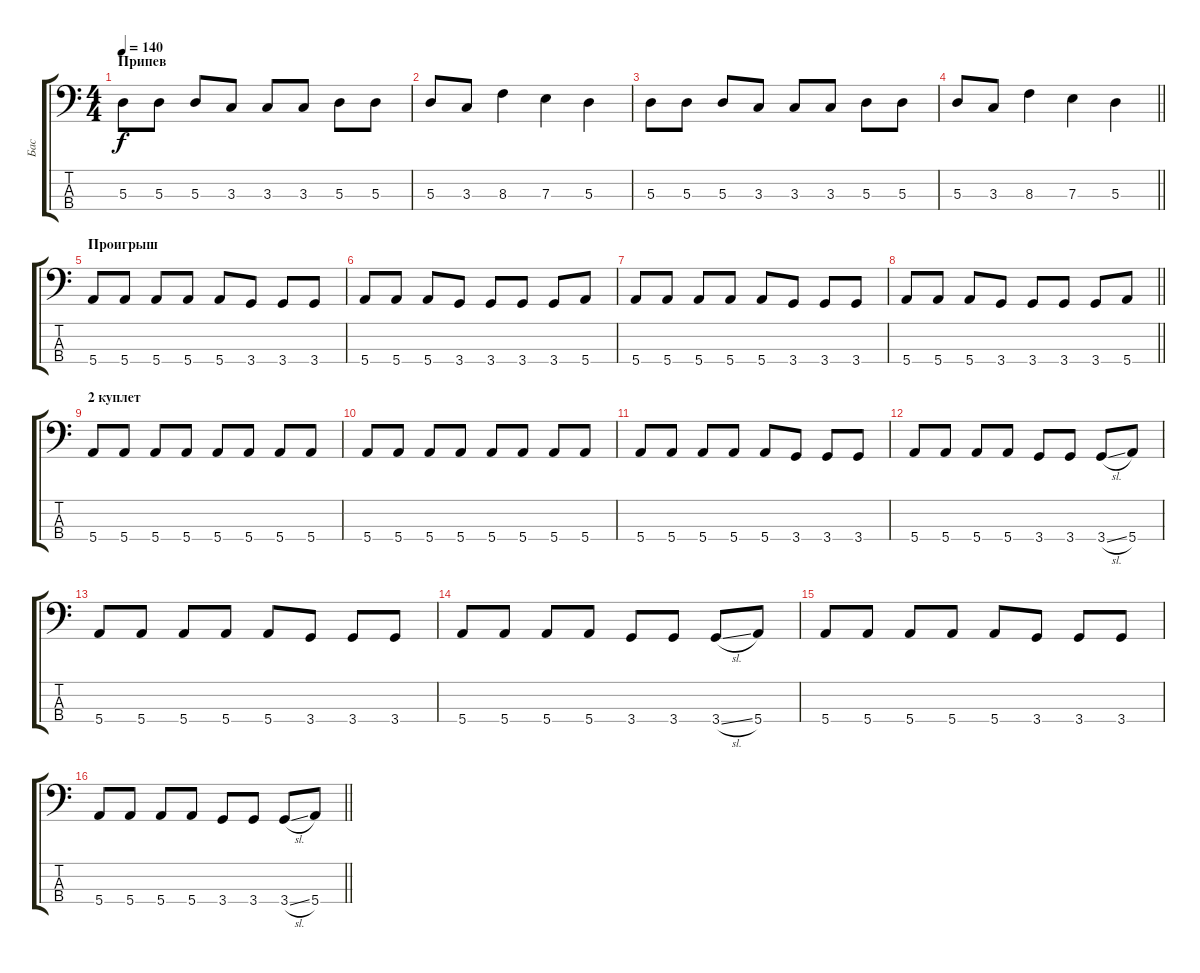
\track ("Бас" "Бас") {instrument electricbassfinger}
\staff {score tabs}
\tuning (G2 D2 A1 E1) {hide}
\ts (4 4)
\section ("" "Припев")
\tempo 140
\clef f4
\ks c
5.3.8{dy f} 5.3.8 5.3.8 3.3.8 3.3.8 3.3.8 5.3.8 5.3.8 |
5.3.8 3.3.8 8.3.4 7.3.4 5.3.4 |
5.3.8 5.3.8 5.3.8 3.3.8 3.3.8 3.3.8 5.3.8 5.3.8 |
\barLineRight lightlight
5.3.8 3.3.8 8.3.4 7.3.4 5.3.4 |
\section ("" "Проигрыш")
5.4.8 5.4.8 5.4.8 5.4.8 5.4.8 3.4.8 3.4.8 3.4.8 |
5.4.8 5.4.8 5.4.8 3.4.8 3.4.8 3.4.8 3.4.8 5.4.8 |
5.4.8 5.4.8 5.4.8 5.4.8 5.4.8 3.4.8 3.4.8 3.4.8 |
\barLineRight lightlight
5.4.8 5.4.8 5.4.8 3.4.8 3.4.8 3.4.8 3.4.8 5.4.8 |
\section ("" "2 куплет")
5.4.8 5.4.8 5.4.8 5.4.8 5.4.8 5.4.8 5.4.8 5.4.8 |
5.4.8 5.4.8 5.4.8 5.4.8 5.4.8 5.4.8 5.4.8 5.4.8 |
5.4.8 5.4.8 5.4.8 5.4.8 5.4.8 3.4.8 3.4.8 3.4.8 |
5.4.8 5.4.8 5.4.8 5.4.8 3.4.8 3.4.8 3.4{sl}.8 5.4.8 |
5.4.8 5.4.8 5.4.8 5.4.8 5.4.8 3.4.8 3.4.8 3.4.8 |
5.4.8 5.4.8 5.4.8 5.4.8 3.4.8 3.4.8 3.4{sl}.8 5.4.8 |
5.4.8 5.4.8 5.4.8 5.4.8 5.4.8 3.4.8 3.4.8 3.4.8 |
\barLineRight lightlight
5.4.8 5.4.8 5.4.8 5.4.8 3.4.8 3.4.8 3.4{sl}.8 5.4.8
